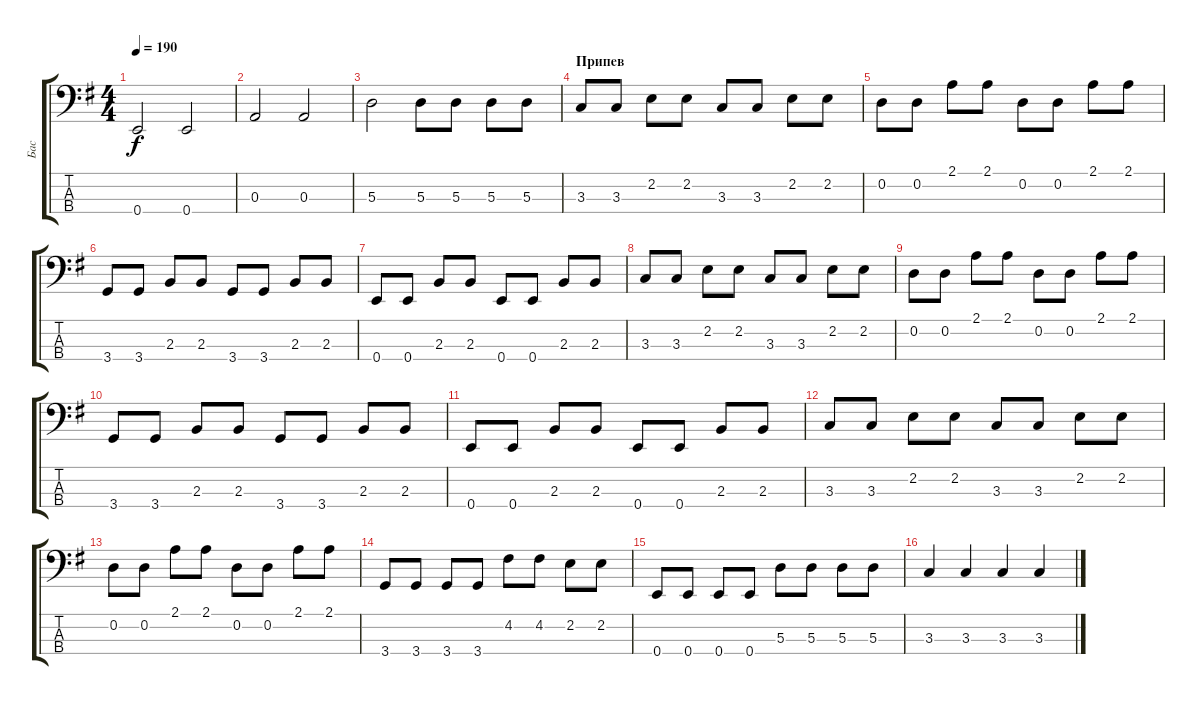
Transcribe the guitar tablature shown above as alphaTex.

\track ("Бас" "Бас") {instrument electricbassfinger}
\staff {score tabs}
\tuning (G2 D2 A1 E1) {hide}
\ts (4 4)
\tempo 190
\clef f4
\ks g
0.4.2{dy f} 0.4.2 |
0.3.2 0.3.2 |
5.3.2 5.3.8 5.3.8 5.3.8 5.3.8 |
\section ("" "Припев")
3.3.8 3.3.8 2.2.8 2.2.8 3.3.8 3.3.8 2.2.8 2.2.8 |
0.2.8 0.2.8 2.1.8 2.1.8 0.2.8 0.2.8 2.1.8 2.1.8 |
3.4.8 3.4.8 2.3.8 2.3.8 3.4.8 3.4.8 2.3.8 2.3.8 |
0.4.8 0.4.8 2.3.8 2.3.8 0.4.8 0.4.8 2.3.8 2.3.8 |
3.3.8 3.3.8 2.2.8 2.2.8 3.3.8 3.3.8 2.2.8 2.2.8 |
0.2.8 0.2.8 2.1.8 2.1.8 0.2.8 0.2.8 2.1.8 2.1.8 |
3.4.8 3.4.8 2.3.8 2.3.8 3.4.8 3.4.8 2.3.8 2.3.8 |
0.4.8 0.4.8 2.3.8 2.3.8 0.4.8 0.4.8 2.3.8 2.3.8 |
3.3.8 3.3.8 2.2.8 2.2.8 3.3.8 3.3.8 2.2.8 2.2.8 |
0.2.8 0.2.8 2.1.8 2.1.8 0.2.8 0.2.8 2.1.8 2.1.8 |
3.4.8 3.4.8 3.4.8 3.4.8 4.2.8 4.2.8 2.2.8 2.2.8 |
0.4.8 0.4.8 0.4.8 0.4.8 5.3.8 5.3.8 5.3.8 5.3.8 |
3.3.4 3.3.4 3.3.4 3.3.4
